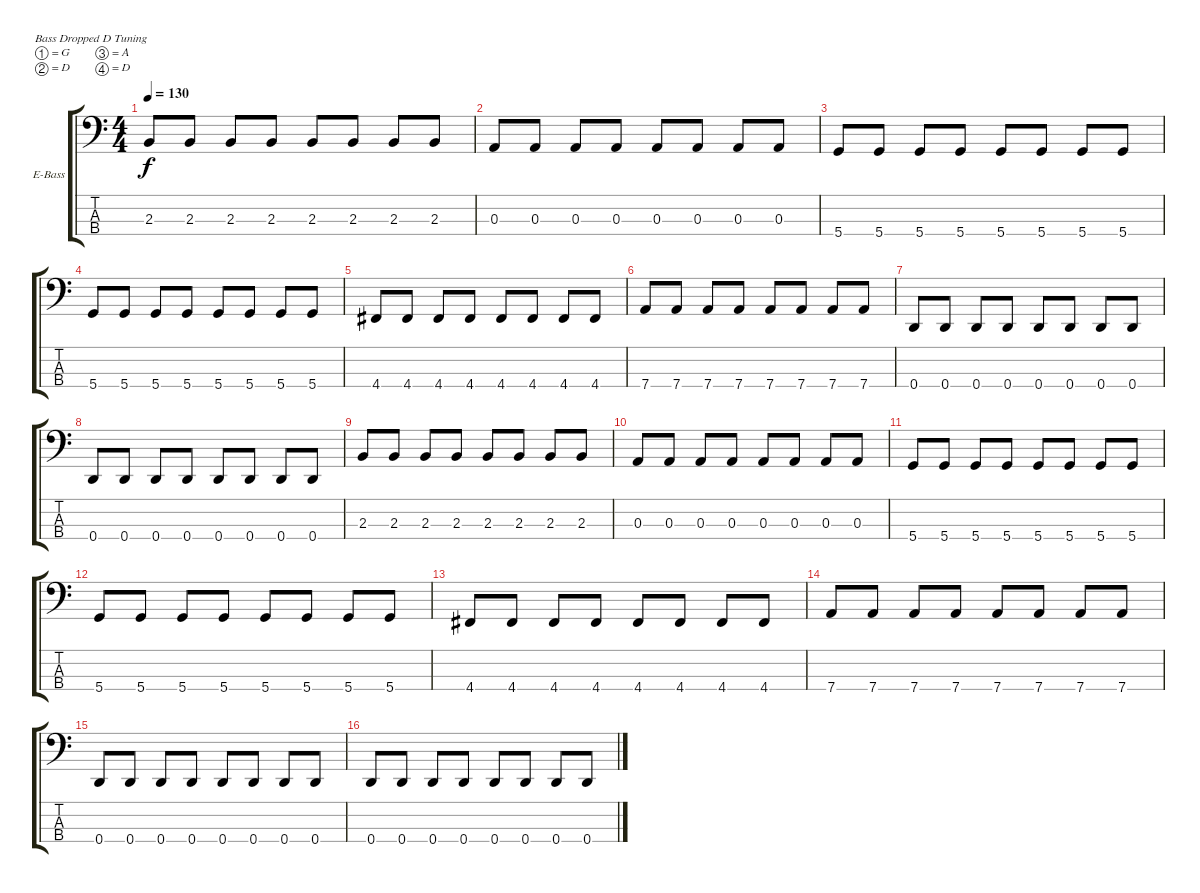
\bracketExtendMode groupsimilarinstruments
\firstSystemTrackNameOrientation horizontal
\otherSystemsTrackNameOrientation horizontal
\track ("Bass" "E-Bass") {instrument electricbassfinger}
\staff {score tabs}
\tuning (G2 D2 A1 D1)
\ts (4 4)
\tempo 130
\clef f4
\ks c
2.3.8{dy f} 2.3.8 2.3.8 2.3.8 2.3.8 2.3.8 2.3.8 2.3.8 |
0.3.8 0.3.8 0.3.8 0.3.8 0.3.8 0.3.8 0.3.8 0.3.8 |
5.4.8 5.4.8 5.4.8 5.4.8 5.4.8 5.4.8 5.4.8 5.4.8 |
5.4.8 5.4.8 5.4.8 5.4.8 5.4.8 5.4.8 5.4.8 5.4.8 |
4.4.8 4.4.8 4.4.8 4.4.8 4.4.8 4.4.8 4.4.8 4.4.8 |
7.4.8 7.4.8 7.4.8 7.4.8 7.4.8 7.4.8 7.4.8 7.4.8 |
0.4.8 0.4.8 0.4.8 0.4.8 0.4.8 0.4.8 0.4.8 0.4.8 |
0.4.8 0.4.8 0.4.8 0.4.8 0.4.8 0.4.8 0.4.8 0.4.8 |
2.3.8 2.3.8 2.3.8 2.3.8 2.3.8 2.3.8 2.3.8 2.3.8 |
0.3.8 0.3.8 0.3.8 0.3.8 0.3.8 0.3.8 0.3.8 0.3.8 |
5.4.8 5.4.8 5.4.8 5.4.8 5.4.8 5.4.8 5.4.8 5.4.8 |
5.4.8 5.4.8 5.4.8 5.4.8 5.4.8 5.4.8 5.4.8 5.4.8 |
4.4.8 4.4.8 4.4.8 4.4.8 4.4.8 4.4.8 4.4.8 4.4.8 |
7.4.8 7.4.8 7.4.8 7.4.8 7.4.8 7.4.8 7.4.8 7.4.8 |
0.4.8 0.4.8 0.4.8 0.4.8 0.4.8 0.4.8 0.4.8 0.4.8 |
0.4.8 0.4.8 0.4.8 0.4.8 0.4.8 0.4.8 0.4.8 0.4.8
